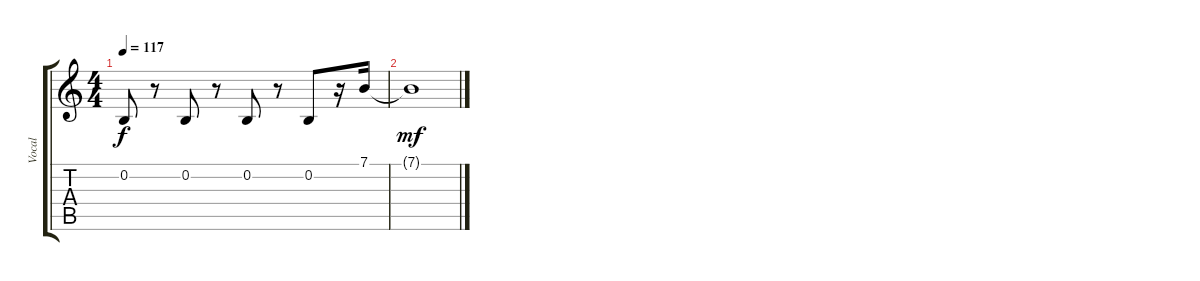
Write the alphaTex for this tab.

\track ("Vocal" "Vocal") {instrument clarinet}
\staff {score tabs}
\tuning (E4 B3 G3 D3 A2 E2) {hide}
\ts (4 4)
\tempo 117
\clef g2
\ks c
0.2.8{dy f} r.8 0.2.8 r.8 0.2.8 r.8 0.2.8 r.16 7.1.16 |
7.1{t}.1{dy mf}
